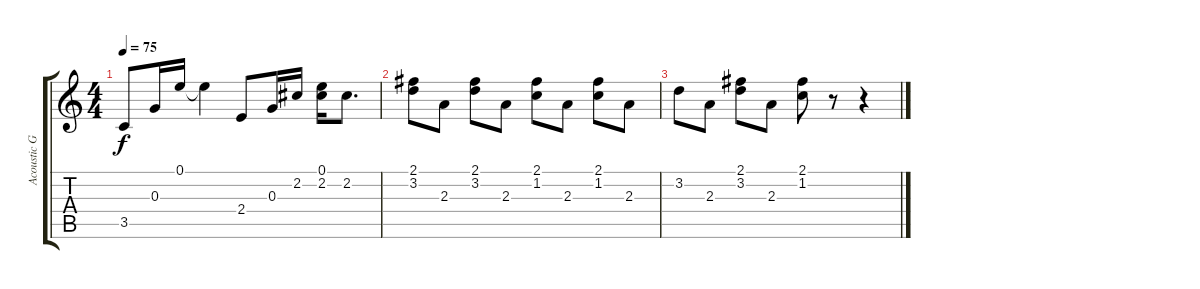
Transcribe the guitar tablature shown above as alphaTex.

\track ("Acoustic Guitar" "Acoustic G") {instrument acousticguitarsteel}
\staff {score tabs}
\tuning (E4 B3 G3 D3 A2 E2) {hide}
\ts (4 4)
\tempo 75
\clef g2
\ks c
3.5.8{dy f} 0.3.16 0.1.16 0.1{t}.4 2.4.8 0.3.16 2.2.16 (0.1 2.2).16 2.2.8{d} |
(2.1 3.2).8 2.3.8 (2.1 3.2).8 2.3.8 (2.1 1.2).8 2.3.8 (2.1 1.2).8 2.3.8 |
3.2.8 2.3.8 (2.1 3.2).8 2.3.8 (2.1 1.2).8 r.8 r.4
